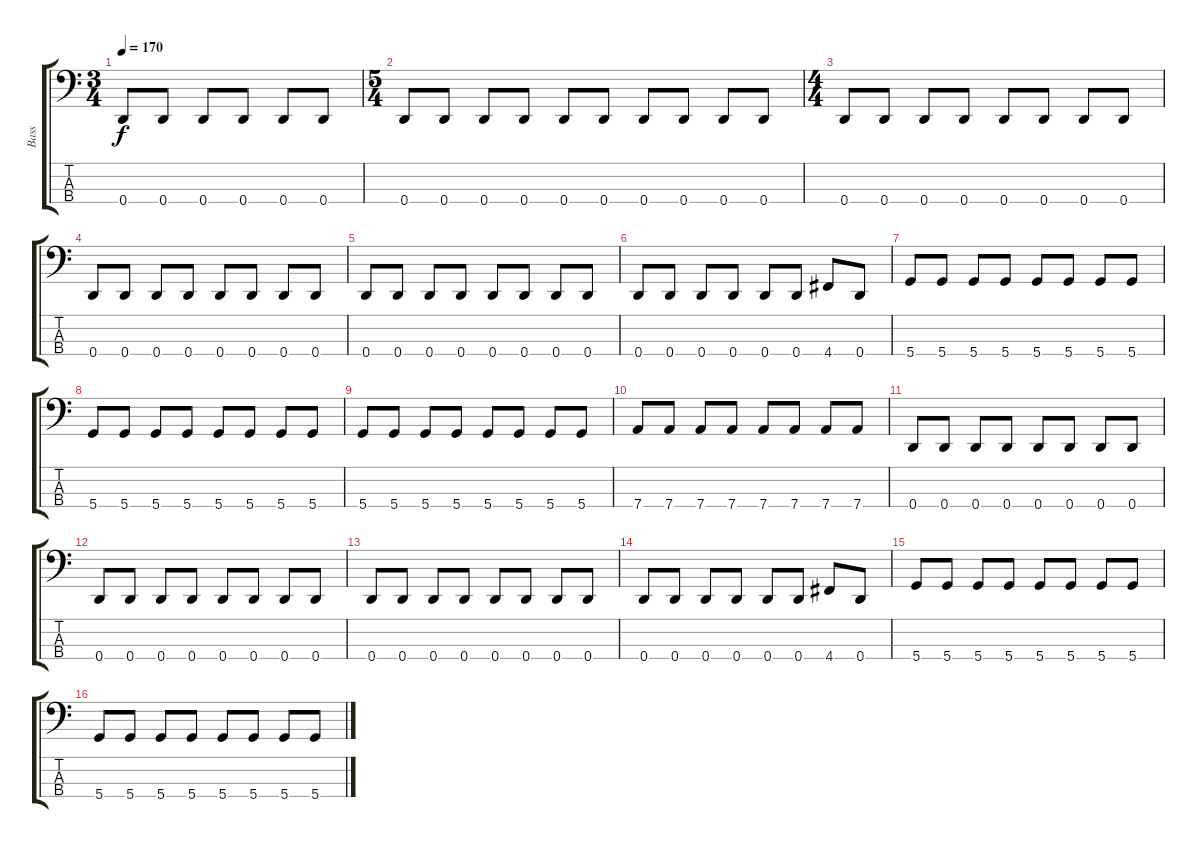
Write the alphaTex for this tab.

\track ("Bass" "Bass") {instrument electricbasspick}
\staff {score tabs}
\tuning (G2 D2 A1 D1) {hide}
\ts (3 4)
\tempo 170
\clef f4
\ks c
0.4.8{dy f} 0.4.8 0.4.8 0.4.8 0.4.8 0.4.8 |
\ts (5 4)
0.4.8 0.4.8 0.4.8 0.4.8 0.4.8 0.4.8 0.4.8 0.4.8 0.4.8 0.4.8 |
\ts (4 4)
0.4.8 0.4.8 0.4.8 0.4.8 0.4.8 0.4.8 0.4.8 0.4.8 |
0.4.8 0.4.8 0.4.8 0.4.8 0.4.8 0.4.8 0.4.8 0.4.8 |
0.4.8 0.4.8 0.4.8 0.4.8 0.4.8 0.4.8 0.4.8 0.4.8 |
0.4.8 0.4.8 0.4.8 0.4.8 0.4.8 0.4.8 4.4.8 0.4.8 |
5.4.8 5.4.8 5.4.8 5.4.8 5.4.8 5.4.8 5.4.8 5.4.8 |
5.4.8 5.4.8 5.4.8 5.4.8 5.4.8 5.4.8 5.4.8 5.4.8 |
5.4.8 5.4.8 5.4.8 5.4.8 5.4.8 5.4.8 5.4.8 5.4.8 |
7.4.8 7.4.8 7.4.8 7.4.8 7.4.8 7.4.8 7.4.8 7.4.8 |
0.4.8 0.4.8 0.4.8 0.4.8 0.4.8 0.4.8 0.4.8 0.4.8 |
0.4.8 0.4.8 0.4.8 0.4.8 0.4.8 0.4.8 0.4.8 0.4.8 |
0.4.8 0.4.8 0.4.8 0.4.8 0.4.8 0.4.8 0.4.8 0.4.8 |
0.4.8 0.4.8 0.4.8 0.4.8 0.4.8 0.4.8 4.4.8 0.4.8 |
5.4.8 5.4.8 5.4.8 5.4.8 5.4.8 5.4.8 5.4.8 5.4.8 |
5.4.8 5.4.8 5.4.8 5.4.8 5.4.8 5.4.8 5.4.8 5.4.8
